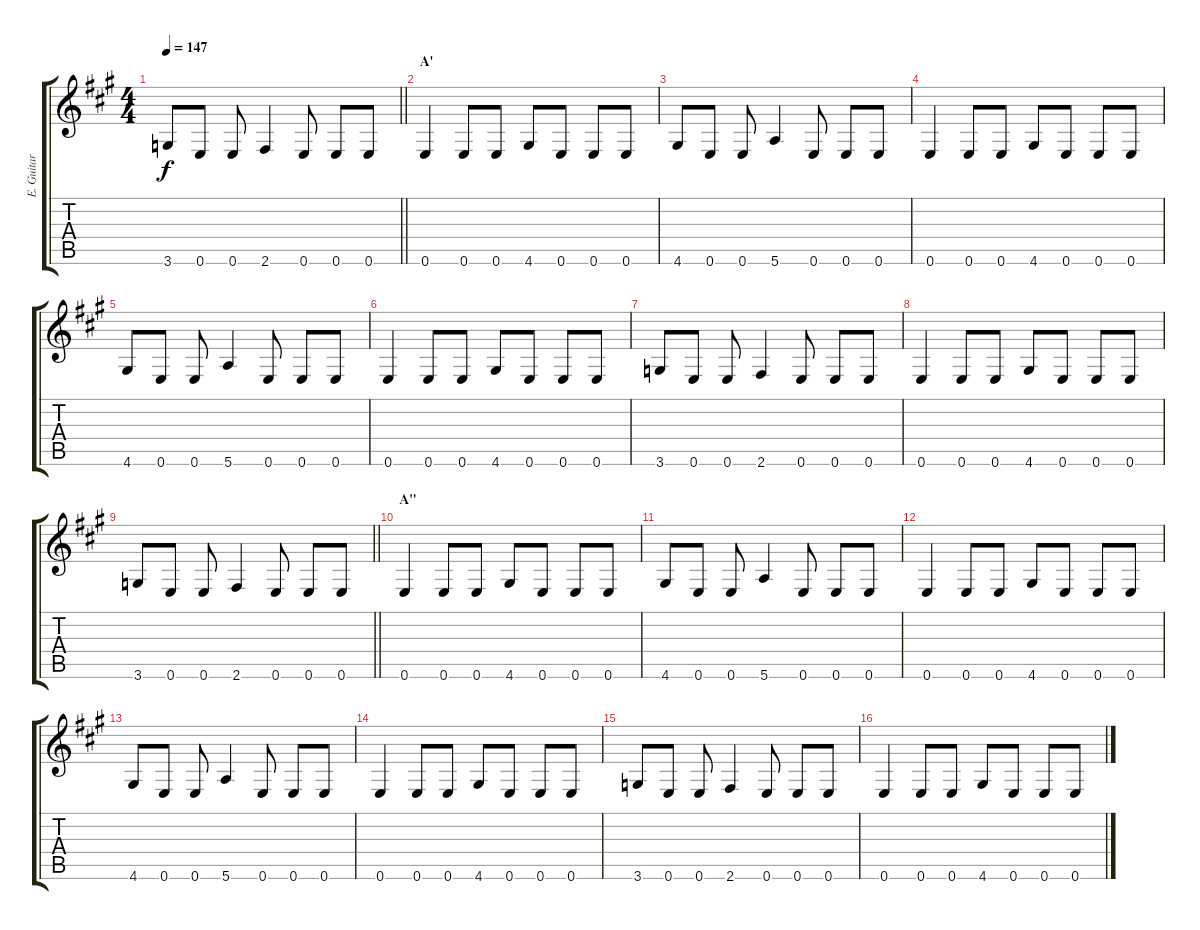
\track ("E. Guitar I" "E. Guitar ") {instrument overdrivenguitar}
\staff {score tabs}
\tuning (E4 B3 G3 D3 A2 E2) {hide}
\ts (4 4)
\tempo 147
\clef g2
\barLineRight lightlight
\ks a
3.6.8{dy f} 0.6.8 0.6.8 2.6.4 0.6.8 0.6.8 0.6.8 |
\section ("" "A'")
0.6.4 0.6.8 0.6.8 4.6.8 0.6.8 0.6.8 0.6.8 |
4.6.8 0.6.8 0.6.8 5.6.4 0.6.8 0.6.8 0.6.8 |
0.6.4 0.6.8 0.6.8 4.6.8 0.6.8 0.6.8 0.6.8 |
4.6.8 0.6.8 0.6.8 5.6.4 0.6.8 0.6.8 0.6.8 |
0.6.4 0.6.8 0.6.8 4.6.8 0.6.8 0.6.8 0.6.8 |
3.6.8 0.6.8 0.6.8 2.6.4 0.6.8 0.6.8 0.6.8 |
0.6.4 0.6.8 0.6.8 4.6.8 0.6.8 0.6.8 0.6.8 |
\barLineRight lightlight
3.6.8 0.6.8 0.6.8 2.6.4 0.6.8 0.6.8 0.6.8 |
\section ("" "A\"")
0.6.4 0.6.8 0.6.8 4.6.8 0.6.8 0.6.8 0.6.8 |
4.6.8 0.6.8 0.6.8 5.6.4 0.6.8 0.6.8 0.6.8 |
0.6.4 0.6.8 0.6.8 4.6.8 0.6.8 0.6.8 0.6.8 |
4.6.8 0.6.8 0.6.8 5.6.4 0.6.8 0.6.8 0.6.8 |
0.6.4 0.6.8 0.6.8 4.6.8 0.6.8 0.6.8 0.6.8 |
3.6.8 0.6.8 0.6.8 2.6.4 0.6.8 0.6.8 0.6.8 |
0.6.4 0.6.8 0.6.8 4.6.8 0.6.8 0.6.8 0.6.8
